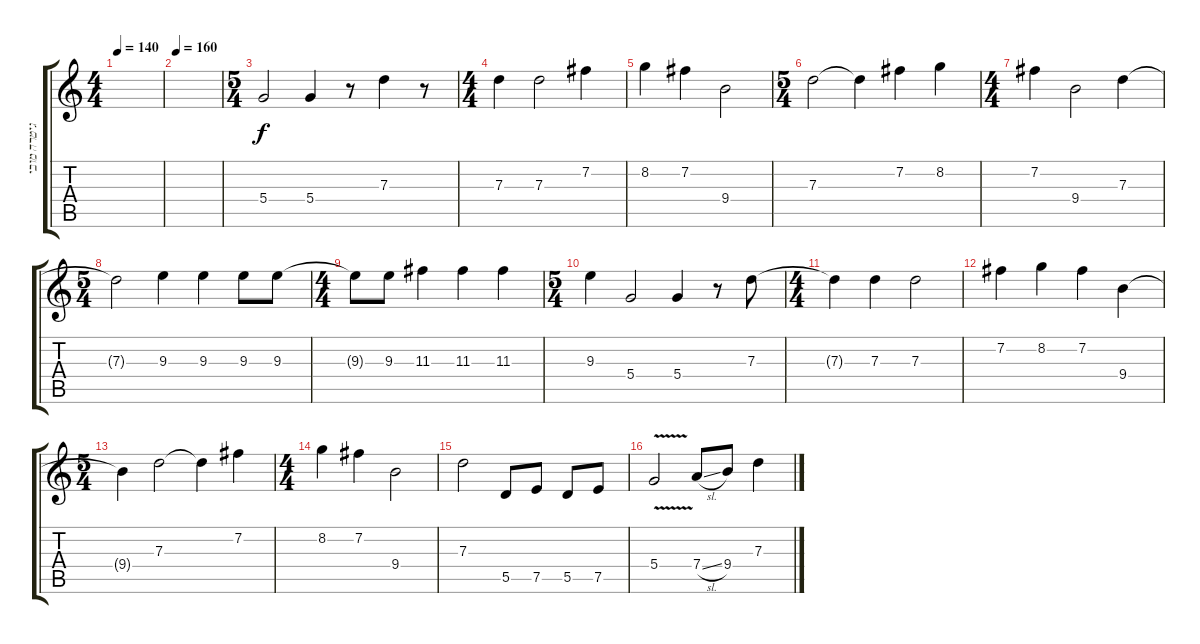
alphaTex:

\track ("גיטרה מובילה" "גיטרה מובי") {instrument overdrivenguitar}
\staff {score tabs}
\tuning (E4 B3 G3 D3 A2 E2) {hide}
\ts (4 4)
\tempo 140
\clef g2
\ks c
|
\tempo 160
|
\ts (5 4)
5.4.2 5.4.4 r.8 7.3.4 r.8 |
\ts (4 4)
7.3.4 7.3.2 7.2.4 |
8.2.4 7.2.4 9.4.2 |
\ts (5 4)
7.3.2 7.3{t}.4 7.2.4 8.2.4 |
\ts (4 4)
7.2.4 9.4.2 7.3.4 |
\ts (5 4)
7.3{t}.2 9.3.4 9.3.4 9.3.8 9.3.8 |
\ts (4 4)
9.3{t}.8 9.3.8 11.3.4 11.3.4 11.3.4 |
\ts (5 4)
9.3.4 5.4.2 5.4.4 r.8 7.3.8 |
\ts (4 4)
7.3{t}.4 7.3.4 7.3.2 |
7.2.4 8.2.4 7.2.4 9.4.4 |
\ts (5 4)
9.4{t}.4 7.3.2 7.3{t}.4 7.2.4 |
\ts (4 4)
8.2.4 7.2.4 9.4.2 |
7.3.2 5.5.8 7.5.8 5.5.8 7.5.8 |
5.4{v}.2 7.4{sl}.8 9.4.8 7.3.4
